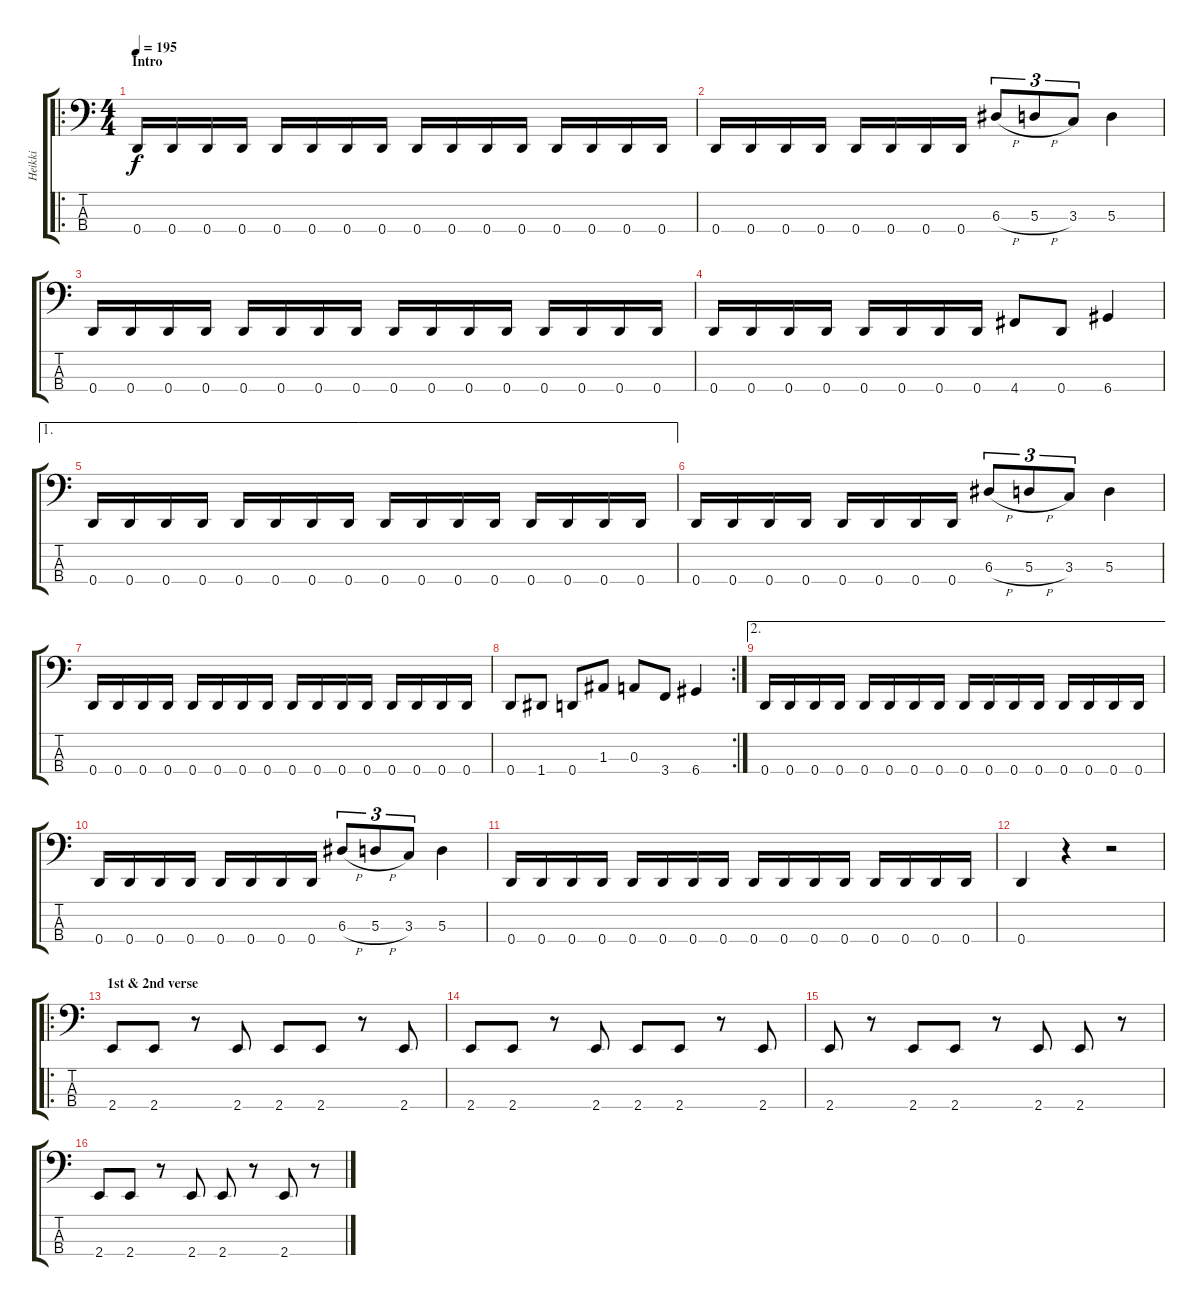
\track ("Heikki" "Heikki") {instrument electricbassfinger}
\staff {score tabs}
\tuning (G2 D2 A1 D1) {hide}
\ro
\ts (4 4)
\section ("" "Intro")
\tempo 195
\clef f4
\ks c
0.4.16{dy f instrument electricbassfinger} 0.4.16 0.4.16 0.4.16 0.4.16 0.4.16 0.4.16 0.4.16 0.4.16 0.4.16 0.4.16 0.4.16 0.4.16 0.4.16 0.4.16 0.4.16 |
0.4.16 0.4.16 0.4.16 0.4.16 0.4.16 0.4.16 0.4.16 0.4.16 6.3{h}.8{tu (3 2)} 5.3{h}.8{tu (3 2)} 3.3.8{tu (3 2)} 5.3.4 |
0.4.16 0.4.16 0.4.16 0.4.16 0.4.16 0.4.16 0.4.16 0.4.16 0.4.16 0.4.16 0.4.16 0.4.16 0.4.16 0.4.16 0.4.16 0.4.16 |
0.4.16 0.4.16 0.4.16 0.4.16 0.4.16 0.4.16 0.4.16 0.4.16 4.4.8 0.4.8 6.4.4 |
\ae 1
0.4.16 0.4.16 0.4.16 0.4.16 0.4.16 0.4.16 0.4.16 0.4.16 0.4.16 0.4.16 0.4.16 0.4.16 0.4.16 0.4.16 0.4.16 0.4.16 |
0.4.16 0.4.16 0.4.16 0.4.16 0.4.16 0.4.16 0.4.16 0.4.16 6.3{h}.8{tu (3 2)} 5.3{h}.8{tu (3 2)} 3.3.8{tu (3 2)} 5.3.4 |
0.4.16 0.4.16 0.4.16 0.4.16 0.4.16 0.4.16 0.4.16 0.4.16 0.4.16 0.4.16 0.4.16 0.4.16 0.4.16 0.4.16 0.4.16 0.4.16 |
\rc 2
0.4.8 1.4.8 0.4.8 1.3.8 0.3.8 3.4.8 6.4.4 |
\ae 2
0.4.16 0.4.16 0.4.16 0.4.16 0.4.16 0.4.16 0.4.16 0.4.16 0.4.16 0.4.16 0.4.16 0.4.16 0.4.16 0.4.16 0.4.16 0.4.16 |
0.4.16 0.4.16 0.4.16 0.4.16 0.4.16 0.4.16 0.4.16 0.4.16 6.3{h}.8{tu (3 2)} 5.3{h}.8{tu (3 2)} 3.3.8{tu (3 2)} 5.3.4 |
0.4.16 0.4.16 0.4.16 0.4.16 0.4.16 0.4.16 0.4.16 0.4.16 0.4.16 0.4.16 0.4.16 0.4.16 0.4.16 0.4.16 0.4.16 0.4.16 |
0.4.4 r.4 r.2 |
\ro
\section ("" "1st & 2nd verse")
2.4.8 2.4.8 r.8 2.4.8 2.4.8 2.4.8 r.8 2.4.8 |
2.4.8 2.4.8 r.8 2.4.8 2.4.8 2.4.8 r.8 2.4.8 |
2.4.8 r.8 2.4.8 2.4.8 r.8 2.4.8 2.4.8 r.8 |
2.4.8 2.4.8 r.8 2.4.8 2.4.8 r.8 2.4.8 r.8
